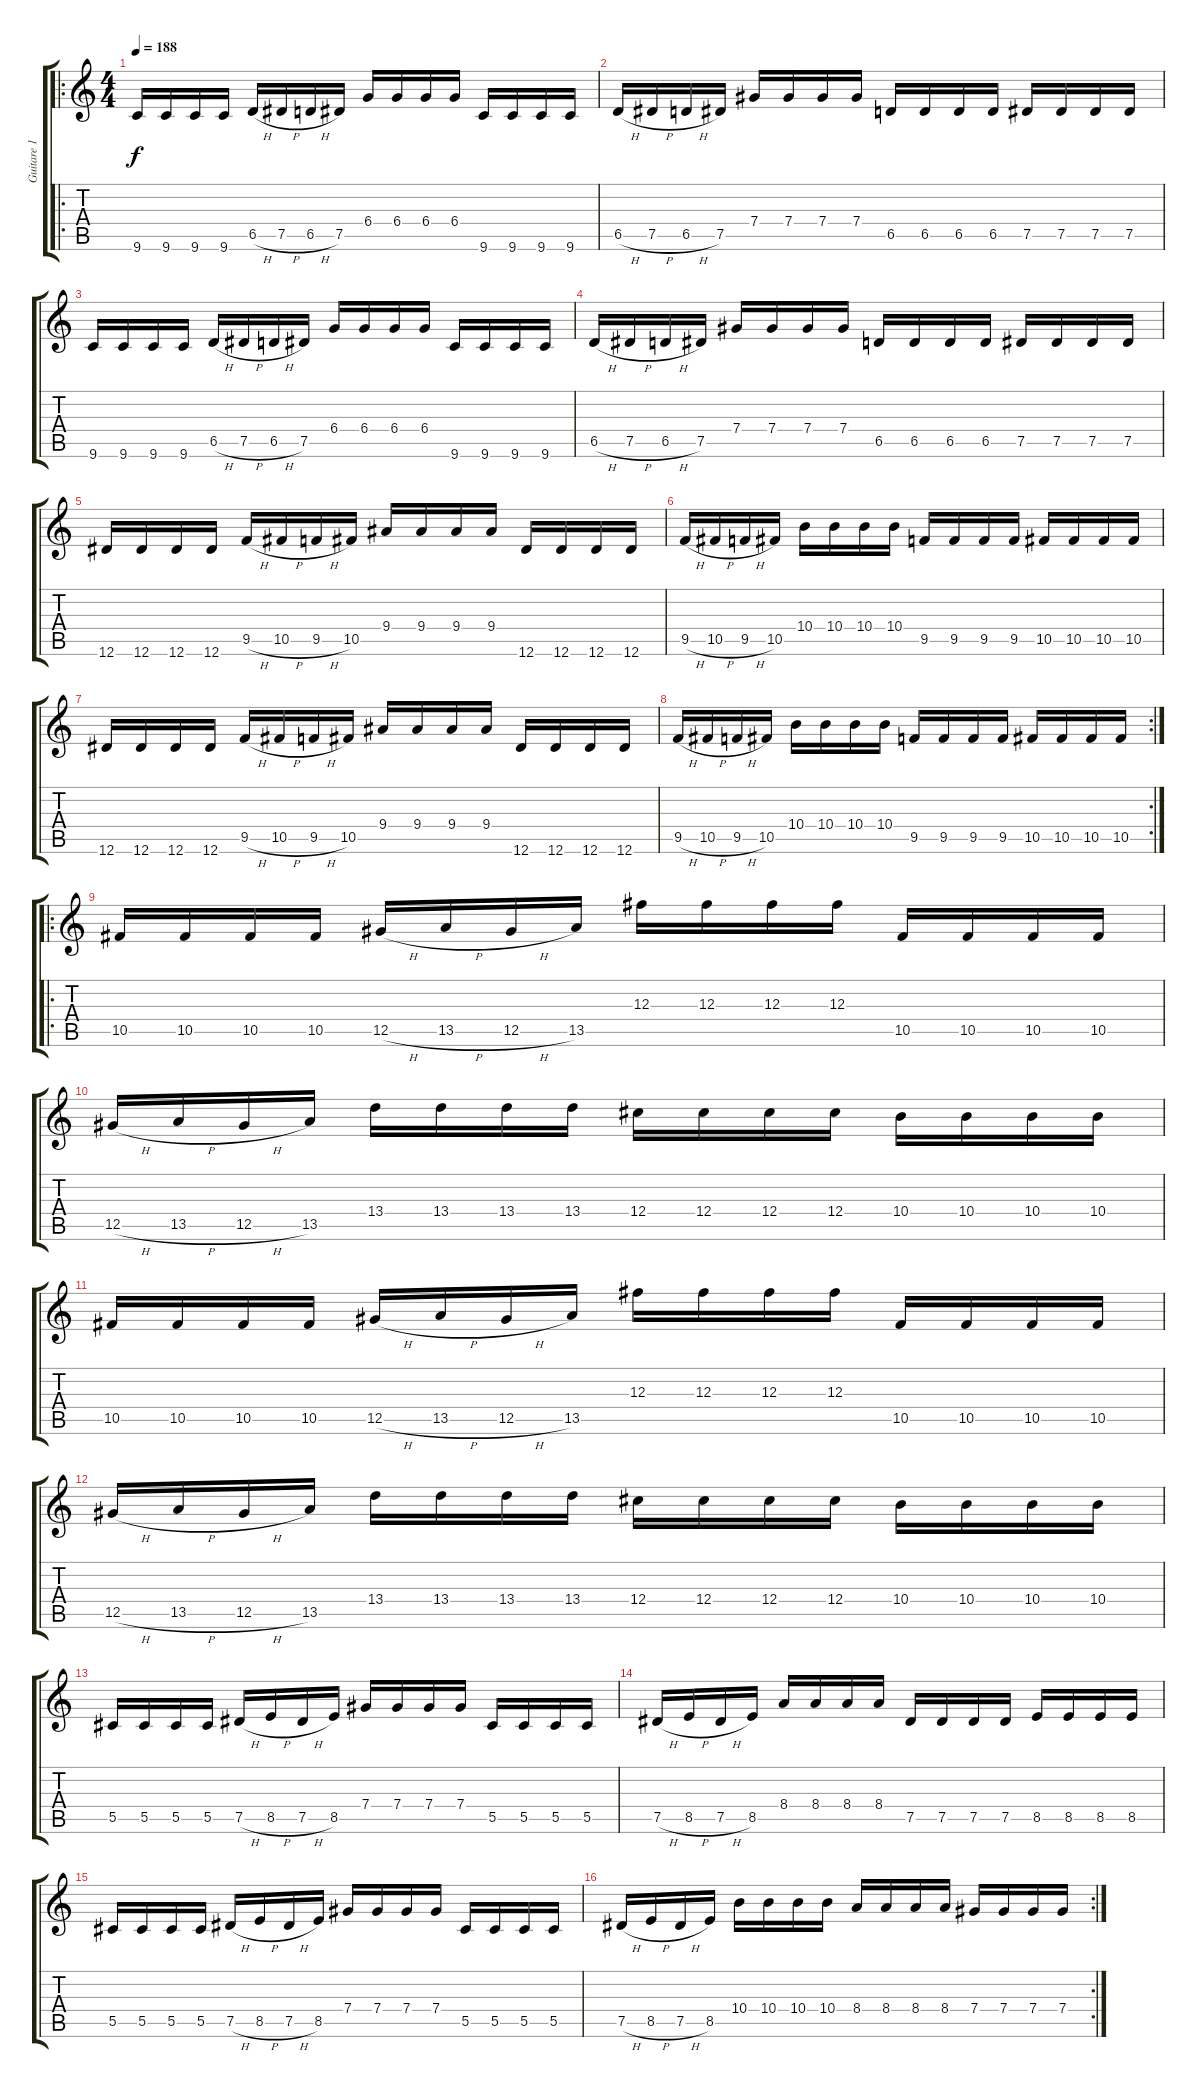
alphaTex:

\track ("Guitare 1" "Guitare 1") {instrument distortionguitar}
\staff {score tabs}
\tuning (Eb4 Bb3 Gb3 Db3 Ab2 Eb2) {hide}
\ro
\ts (4 4)
\tempo 188
\clef g2
\ks c
9.6.16{dy f} 9.6.16 9.6.16 9.6.16 6.5{h}.16 7.5{h}.16 6.5{h}.16 7.5.16 6.4.16 6.4.16 6.4.16 6.4.16 9.6.16 9.6.16 9.6.16 9.6.16 |
6.5{h}.16 7.5{h}.16 6.5{h}.16 7.5.16 7.4.16 7.4.16 7.4.16 7.4.16 6.5.16 6.5.16 6.5.16 6.5.16 7.5.16 7.5.16 7.5.16 7.5.16 |
9.6.16 9.6.16 9.6.16 9.6.16 6.5{h}.16 7.5{h}.16 6.5{h}.16 7.5.16 6.4.16 6.4.16 6.4.16 6.4.16 9.6.16 9.6.16 9.6.16 9.6.16 |
6.5{h}.16 7.5{h}.16 6.5{h}.16 7.5.16 7.4.16 7.4.16 7.4.16 7.4.16 6.5.16 6.5.16 6.5.16 6.5.16 7.5.16 7.5.16 7.5.16 7.5.16 |
12.6.16 12.6.16 12.6.16 12.6.16 9.5{h}.16 10.5{h}.16 9.5{h}.16 10.5.16 9.4.16 9.4.16 9.4.16 9.4.16 12.6.16 12.6.16 12.6.16 12.6.16 |
9.5{h}.16 10.5{h}.16 9.5{h}.16 10.5.16 10.4.16 10.4.16 10.4.16 10.4.16 9.5.16 9.5.16 9.5.16 9.5.16 10.5.16 10.5.16 10.5.16 10.5.16 |
12.6.16 12.6.16 12.6.16 12.6.16 9.5{h}.16 10.5{h}.16 9.5{h}.16 10.5.16 9.4.16 9.4.16 9.4.16 9.4.16 12.6.16 12.6.16 12.6.16 12.6.16 |
\rc 2
9.5{h}.16 10.5{h}.16 9.5{h}.16 10.5.16 10.4.16 10.4.16 10.4.16 10.4.16 9.5.16 9.5.16 9.5.16 9.5.16 10.5.16 10.5.16 10.5.16 10.5.16 |
\ro
10.5.16 10.5.16 10.5.16 10.5.16 12.5{h}.16 13.5{h}.16 12.5{h}.16 13.5.16 12.3.16 12.3.16 12.3.16 12.3.16 10.5.16 10.5.16 10.5.16 10.5.16 |
12.5{h}.16 13.5{h}.16 12.5{h}.16 13.5.16 13.4.16 13.4.16 13.4.16 13.4.16 12.4.16 12.4.16 12.4.16 12.4.16 10.4.16 10.4.16 10.4.16 10.4.16 |
10.5.16 10.5.16 10.5.16 10.5.16 12.5{h}.16 13.5{h}.16 12.5{h}.16 13.5.16 12.3.16 12.3.16 12.3.16 12.3.16 10.5.16 10.5.16 10.5.16 10.5.16 |
12.5{h}.16 13.5{h}.16 12.5{h}.16 13.5.16 13.4.16 13.4.16 13.4.16 13.4.16 12.4.16 12.4.16 12.4.16 12.4.16 10.4.16 10.4.16 10.4.16 10.4.16 |
5.5.16 5.5.16 5.5.16 5.5.16 7.5{h}.16 8.5{h}.16 7.5{h}.16 8.5.16 7.4.16 7.4.16 7.4.16 7.4.16 5.5.16 5.5.16 5.5.16 5.5.16 |
7.5{h}.16 8.5{h}.16 7.5{h}.16 8.5.16 8.4.16 8.4.16 8.4.16 8.4.16 7.5.16 7.5.16 7.5.16 7.5.16 8.5.16 8.5.16 8.5.16 8.5.16 |
5.5.16 5.5.16 5.5.16 5.5.16 7.5{h}.16 8.5{h}.16 7.5{h}.16 8.5.16 7.4.16 7.4.16 7.4.16 7.4.16 5.5.16 5.5.16 5.5.16 5.5.16 |
\rc 2
7.5{h}.16 8.5{h}.16 7.5{h}.16 8.5.16 10.4.16 10.4.16 10.4.16 10.4.16 8.4.16 8.4.16 8.4.16 8.4.16 7.4.16 7.4.16 7.4.16 7.4.16
